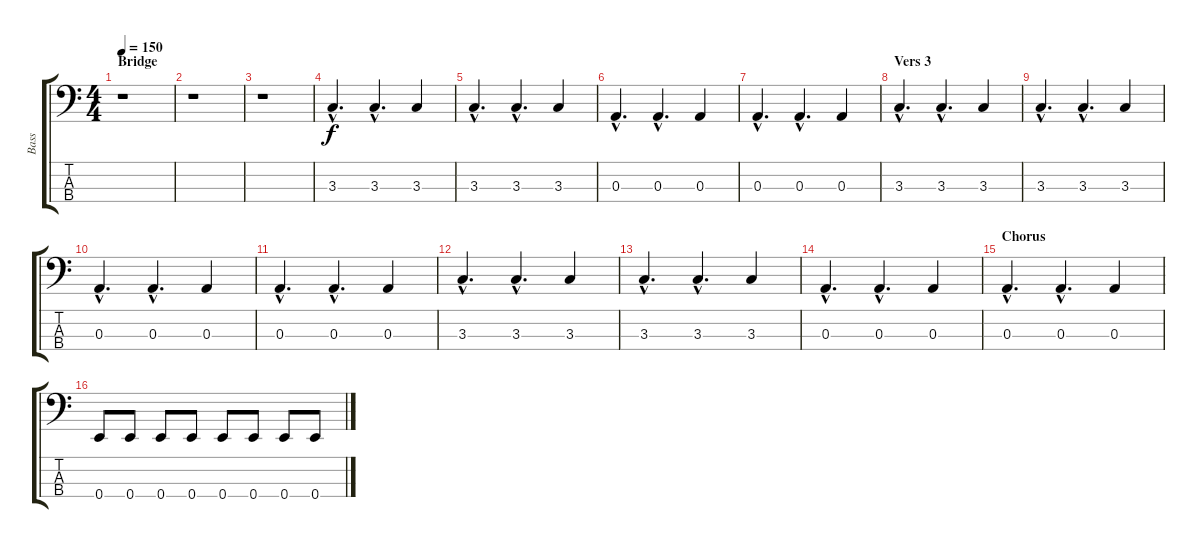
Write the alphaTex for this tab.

\track ("Bass" "Bass") {instrument electricbassfinger}
\staff {score tabs}
\tuning (G2 D2 A1 E1) {hide}
\ts (4 4)
\section ("" "Bridge")
\tempo 150
\clef f4
\ks c
r.1{dy f} |
r.1 |
r.1 |
3.3{hac}.4{d} 3.3{hac}.4{d} 3.3.4 |
3.3{hac}.4{d} 3.3{hac}.4{d} 3.3.4 |
0.3{hac}.4{d} 0.3{hac}.4{d} 0.3.4 |
0.3{hac}.4{d} 0.3{hac}.4{d} 0.3.4 |
\section ("" "Vers 3")
3.3{hac}.4{d} 3.3{hac}.4{d} 3.3.4 |
3.3{hac}.4{d} 3.3{hac}.4{d} 3.3.4 |
0.3{hac}.4{d} 0.3{hac}.4{d} 0.3.4 |
0.3{hac}.4{d} 0.3{hac}.4{d} 0.3.4 |
3.3{hac}.4{d} 3.3{hac}.4{d} 3.3.4 |
3.3{hac}.4{d} 3.3{hac}.4{d} 3.3.4 |
0.3{hac}.4{d} 0.3{hac}.4{d} 0.3.4 |
\section ("" "Chorus")
0.3{hac}.4{d} 0.3{hac}.4{d} 0.3.4 |
0.4.8 0.4.8 0.4.8 0.4.8 0.4.8 0.4.8 0.4.8 0.4.8
